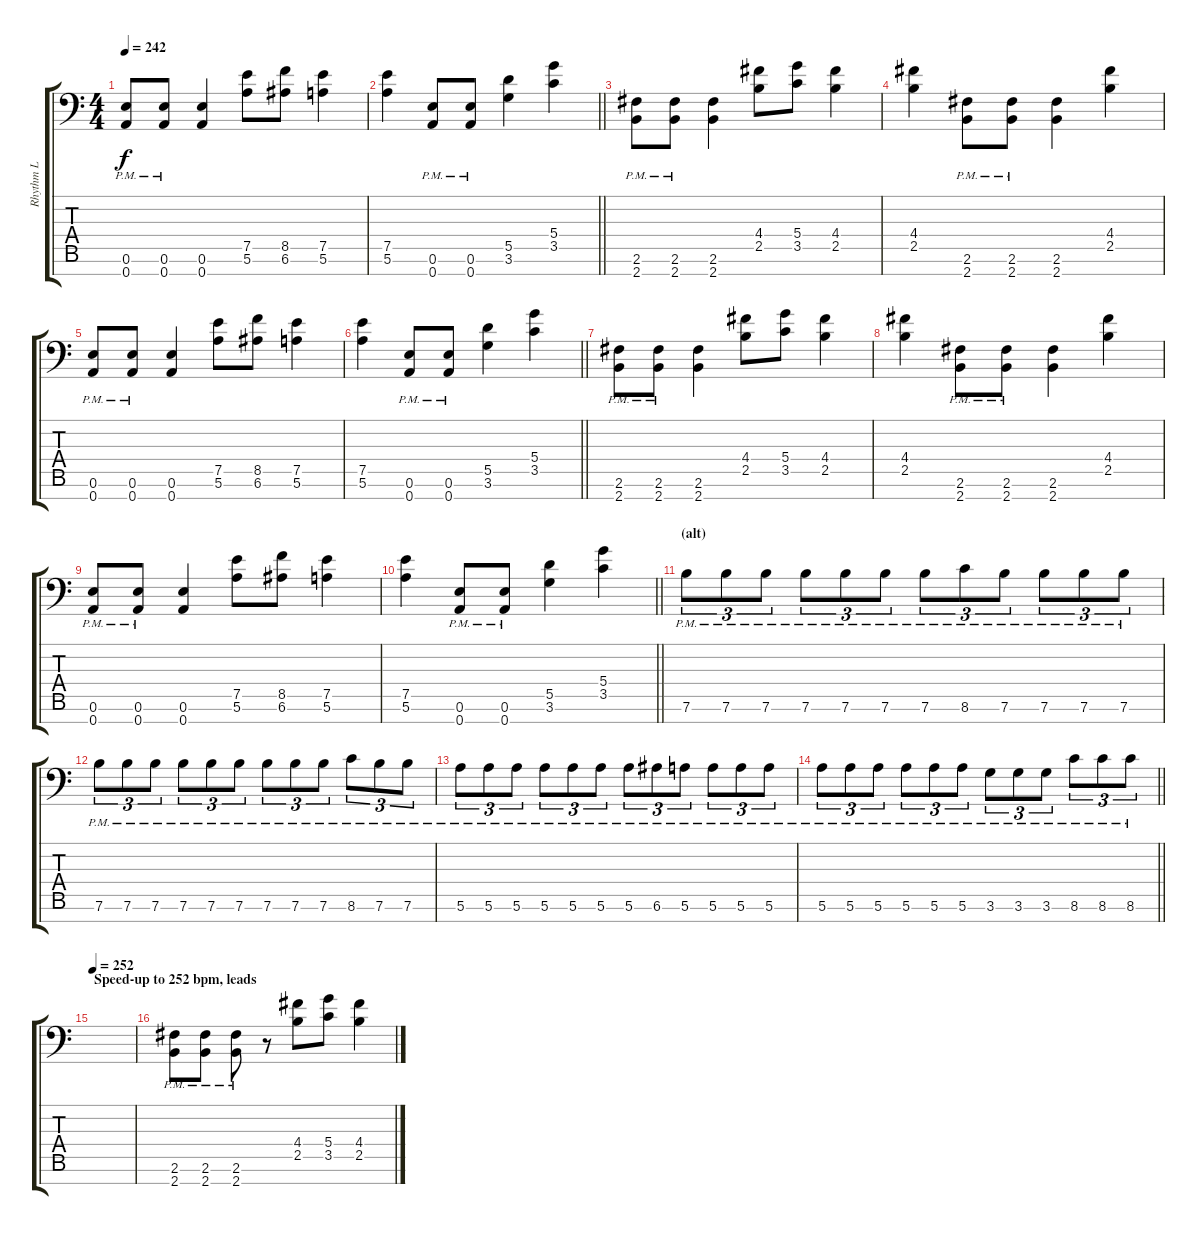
\track ("Rhythm L" "Rhythm L") {instrument distortionguitar}
\staff {score tabs}
\tuning (E4 B3 G3 D3 A2 E2 A1) {hide}
\ts (4 4)
\tempo 242
\clef f4
\ks c
(0.6{pm} 0.7{pm}).8{dy f} (0.6{pm} 0.7{pm}).8 (0.6 0.7).4 (7.5 5.6).8 (8.5 6.6).8 (7.5 5.6).4 |
\barLineRight lightlight
(7.5 5.6).4 (0.6{pm} 0.7{pm}).8 (0.6{pm} 0.7{pm}).8 (5.5 3.6).4 (5.4 3.5).4 |
(2.6{pm} 2.7{pm}).8 (2.6{pm} 2.7{pm}).8 (2.6 2.7).4 (4.4 2.5).8 (5.4 3.5).8 (4.4 2.5).4 |
(4.4 2.5).4 (2.6{pm} 2.7{pm}).8 (2.6{pm} 2.7{pm}).8 (2.6 2.7).4 (4.4 2.5).4 |
(0.6{pm} 0.7{pm}).8 (0.6{pm} 0.7{pm}).8 (0.6 0.7).4 (7.5 5.6).8 (8.5 6.6).8 (7.5 5.6).4 |
\barLineRight lightlight
(7.5 5.6).4 (0.6{pm} 0.7{pm}).8 (0.6{pm} 0.7{pm}).8 (5.5 3.6).4 (5.4 3.5).4 |
(2.6{pm} 2.7{pm}).8 (2.6{pm} 2.7{pm}).8 (2.6 2.7).4 (4.4 2.5).8 (5.4 3.5).8 (4.4 2.5).4 |
(4.4 2.5).4 (2.6{pm} 2.7{pm}).8 (2.6{pm} 2.7{pm}).8 (2.6 2.7).4 (4.4 2.5).4 |
(0.6{pm} 0.7{pm}).8 (0.6{pm} 0.7{pm}).8 (0.6 0.7).4 (7.5 5.6).8 (8.5 6.6).8 (7.5 5.6).4 |
\barLineRight lightlight
(7.5 5.6).4 (0.6{pm} 0.7{pm}).8 (0.6{pm} 0.7{pm}).8 (5.5 3.6).4 (5.4 3.5).4 |
\section ("" "(alt)")
7.6{pm}.8{tu (3 2)} 7.6{pm}.8{tu (3 2)} 7.6{pm}.8{tu (3 2)} 7.6{pm}.8{tu (3 2)} 7.6{pm}.8{tu (3 2)} 7.6{pm}.8{tu (3 2)} 7.6{pm}.8{tu (3 2)} 8.6{pm}.8{tu (3 2)} 7.6{pm}.8{tu (3 2)} 7.6{pm}.8{tu (3 2)} 7.6{pm}.8{tu (3 2)} 7.6{pm}.8{tu (3 2)} |
7.6{pm}.8{tu (3 2)} 7.6{pm}.8{tu (3 2)} 7.6{pm}.8{tu (3 2)} 7.6{pm}.8{tu (3 2)} 7.6{pm}.8{tu (3 2)} 7.6{pm}.8{tu (3 2)} 7.6{pm}.8{tu (3 2)} 7.6{pm}.8{tu (3 2)} 7.6{pm}.8{tu (3 2)} 8.6{pm}.8{tu (3 2)} 7.6{pm}.8{tu (3 2)} 7.6{pm}.8{tu (3 2)} |
5.6{pm}.8{tu (3 2)} 5.6{pm}.8{tu (3 2)} 5.6{pm}.8{tu (3 2)} 5.6{pm}.8{tu (3 2)} 5.6{pm}.8{tu (3 2)} 5.6{pm}.8{tu (3 2)} 5.6{pm}.8{tu (3 2)} 6.6{pm}.8{tu (3 2)} 5.6{pm}.8{tu (3 2)} 5.6{pm}.8{tu (3 2)} 5.6{pm}.8{tu (3 2)} 5.6{pm}.8{tu (3 2)} |
\barLineRight lightlight
5.6{pm}.8{tu (3 2)} 5.6{pm}.8{tu (3 2)} 5.6{pm}.8{tu (3 2)} 5.6{pm}.8{tu (3 2)} 5.6{pm}.8{tu (3 2)} 5.6{pm}.8{tu (3 2)} 3.6{pm}.8{tu (3 2)} 3.6{pm}.8{tu (3 2)} 3.6{pm}.8{tu (3 2)} 8.6{pm}.8{tu (3 2)} 8.6{pm}.8{tu (3 2)} 8.6{pm}.8{tu (3 2)} |
\section ("" "Speed-up to 252 bpm, leads")
\tempo 252
|
(2.6{pm} 2.7{pm}).8 (2.6{pm} 2.7{pm}).8 (2.6{pm} 2.7{pm}).8 r.8 (4.4 2.5).8 (5.4 3.5).8 (4.4 2.5).4
